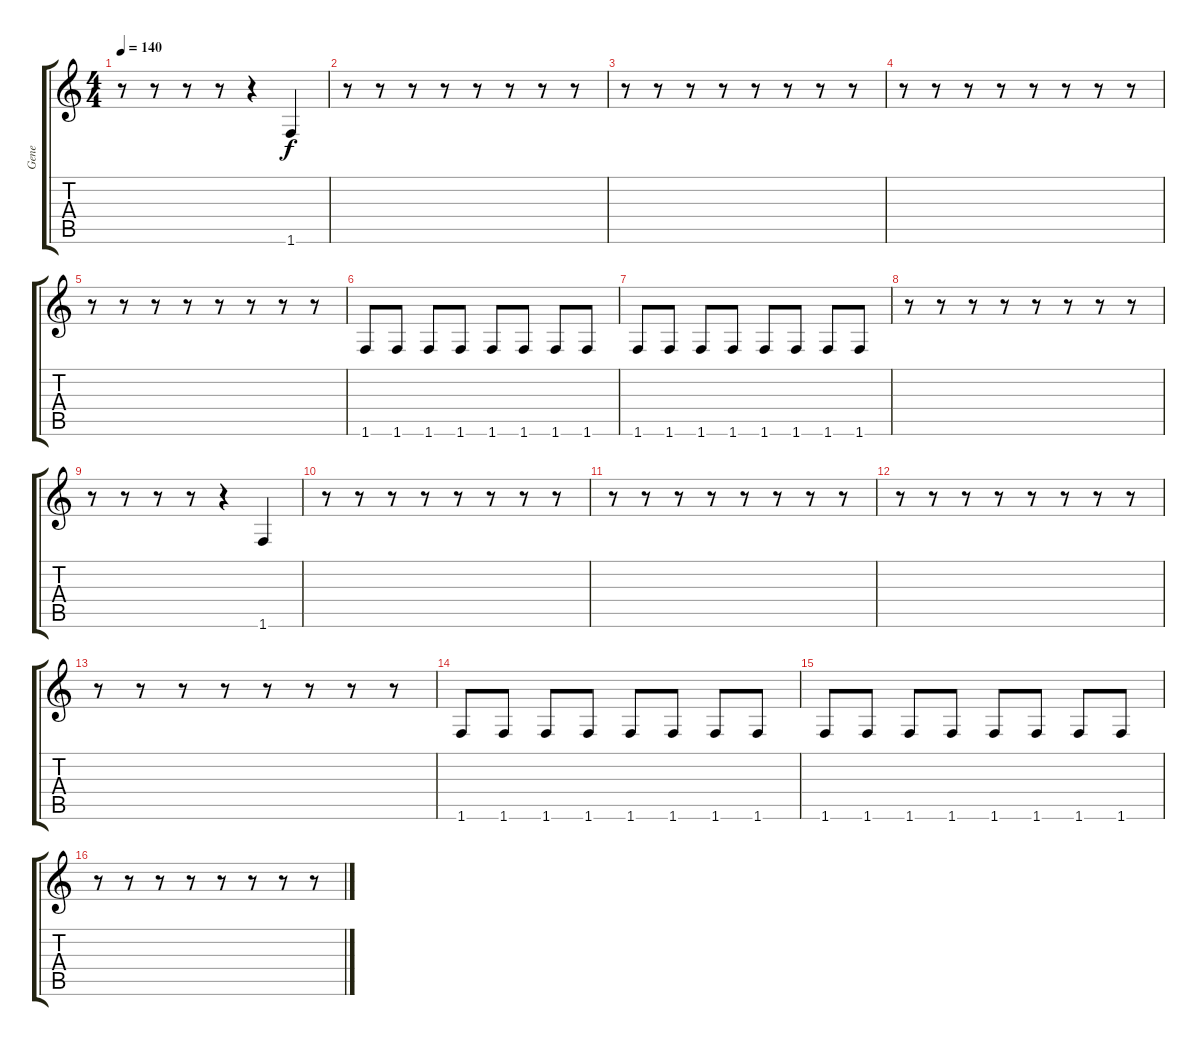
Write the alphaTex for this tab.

\track ("Gene" "Gene") {instrument electricbasspick}
\staff {score tabs}
\tuning (E4 B3 G3 D3 A2 E2) {hide}
\ts (4 4)
\tempo 140
\clef g2
\ks c
r.8{dy f} r.8 r.8 r.8 r.4 1.6.4 |
r.8 r.8 r.8 r.8 r.8 r.8 r.8 r.8 |
r.8 r.8 r.8 r.8 r.8 r.8 r.8 r.8 |
r.8 r.8 r.8 r.8 r.8 r.8 r.8 r.8 |
r.8 r.8 r.8 r.8 r.8 r.8 r.8 r.8 |
1.6.8 1.6.8 1.6.8 1.6.8 1.6.8 1.6.8 1.6.8 1.6.8 |
1.6.8 1.6.8 1.6.8 1.6.8 1.6.8 1.6.8 1.6.8 1.6.8 |
r.8 r.8 r.8 r.8 r.8 r.8 r.8 r.8 |
r.8 r.8 r.8 r.8 r.4 1.6.4 |
r.8 r.8 r.8 r.8 r.8 r.8 r.8 r.8 |
r.8 r.8 r.8 r.8 r.8 r.8 r.8 r.8 |
r.8 r.8 r.8 r.8 r.8 r.8 r.8 r.8 |
r.8 r.8 r.8 r.8 r.8 r.8 r.8 r.8 |
1.6.8 1.6.8 1.6.8 1.6.8 1.6.8 1.6.8 1.6.8 1.6.8 |
1.6.8 1.6.8 1.6.8 1.6.8 1.6.8 1.6.8 1.6.8 1.6.8 |
r.8 r.8 r.8 r.8 r.8 r.8 r.8 r.8
